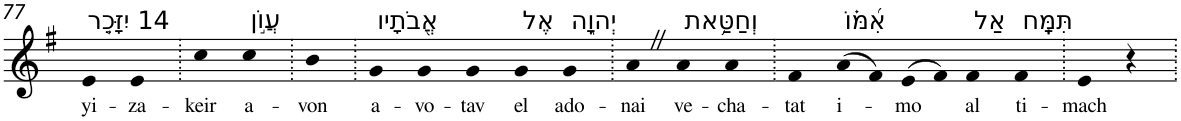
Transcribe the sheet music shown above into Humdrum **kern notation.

**kern	**text
*part1	*part1
*staff1	*staff1
*I"Piano	*
*I'Pno	*
!!LO:PB:g=z
*clefG2	*
*k[f#]	*
*G:	*
=77	=77
!LO:TX:a:t=14 יִזָּכֵ֤ר	!
!	!LO:LY:b
4e	yi-
!	!LO:LY:b
4e	-za-
=78.	=78.
!	!LO:LY:b
4cc	-keir
!LO:TX:a:t=עֲוֺ֣ן	!
!	!LO:LY:b
4cc	a-
=79.	=79.
!	!LO:LY:b
4b	-von
=80.	=80.
!LO:TX:a:t=אֲ֭בֹתָיו	!
!	!LO:LY:b
4g	a-
!	!LO:LY:b
4g	-vo-
!	!LO:LY:b
4g	-tav
!LO:TX:a:t=אֶל	!
!	!LO:LY:b
4g	el
!LO:TX:a:t=יְהוָ֑ה	!
!	!LO:LY:b
4g	ado-
=81.	=81.
!	!LO:LY:b
4aZ	-nai
!LO:TX:a:t=וְחַטַּ֥את	!
!	!LO:LY:b
4a	ve-
!	!LO:LY:b
4a	-cha-
=82.	=82.
!	!LO:LY:b
4f#	-tat
!LO:TX:a:t=אִ֝מּ֗וֹ	!
!	!LO:LY:b
(>8a	i-
8f#)	.
!	!LO:LY:b
(>8e	-mo
8f#)	.
!LO:TX:a:t=אַל	!
!	!LO:LY:b
4f#	al
!LO:TX:a:t=תִּמָּֽח	!
!	!LO:LY:b
4f#	ti-
=83.	=83.
!	!LO:LY:b
4e	-mach
4r	.
=.	=.
*-	*-
